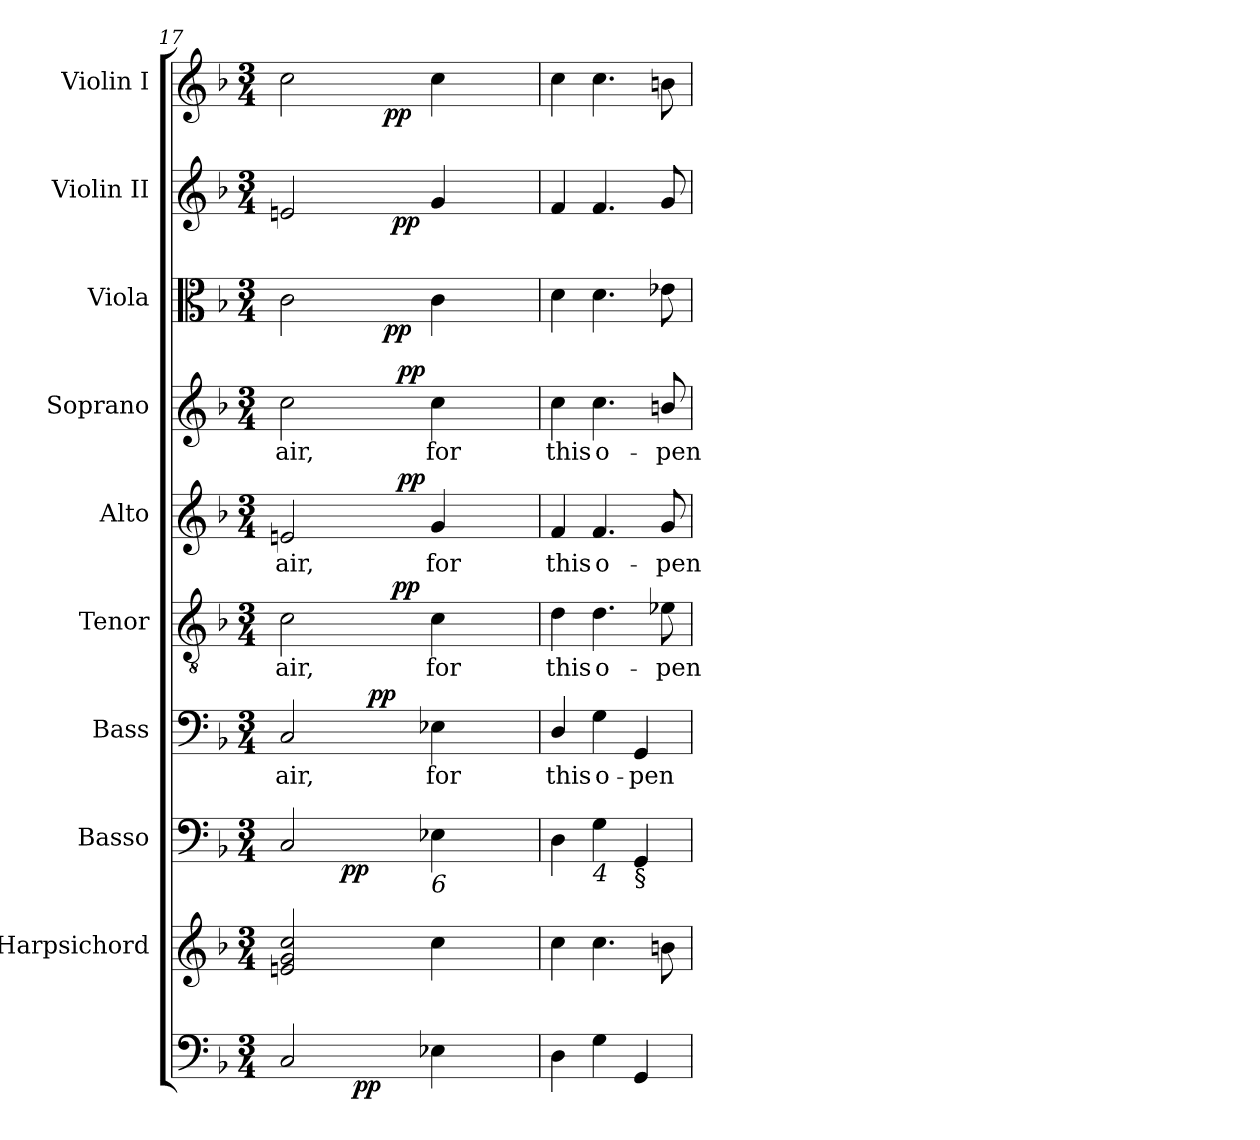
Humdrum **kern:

**kern	**dynam	**kern	**kern	**dynam	**kern	**text	**dynam	**kern	**text	**dynam	**kern	**text	**dynam	**kern	**text	**dynam	**kern	**dynam	**kern	**dynam	**kern	**dynam
*part10	*part10	*part9	*part8	*part8	*part7	*part7	*part7	*part6	*part6	*part6	*part5	*part5	*part5	*part4	*part4	*part4	*part3	*part3	*part2	*part2	*part1	*part1
*staff10	*staff10	*staff9	*staff8	*staff8	*staff7	*staff7	*staff7	*staff6	*staff6	*staff6	*staff5	*staff5	*staff5	*staff4	*staff4	*staff4	*staff3	*staff3	*staff2	*staff2	*staff1	*staff1
*	*	*I"Harpsichord	*I"Basso	*	*I"Bass	*	*	*I"Tenor	*	*	*I"Alto	*	*	*I"Soprano	*	*	*I"Viola	*	*I"Violin II	*	*I"Violin I	*
*	*	*I'Hrpsc	*I'Basso	*	*I'B.	*	*	*I'T.	*	*	*I'A.	*	*	*I'S.	*	*	*I'Vla.	*	*I'Vln. II	*	*I'Vln. I	*
*clefF4	*	*clefG2	*clefF4	*	*clefF4	*	*	*clefGv2	*	*	*clefG2	*	*	*clefG2	*	*	*clefC3	*	*clefG2	*	*clefG2	*
*	*	*	*	*	*	*	*	*ITrd7c12	*	*	*	*	*	*	*	*	*	*	*	*	*	*
*k[b-]	*	*k[b-]	*k[b-]	*	*k[b-]	*	*	*k[b-]	*	*	*k[b-]	*	*	*k[b-]	*	*	*k[b-]	*	*k[b-]	*	*k[b-]	*
*d:	*	*d:	*d:	*	*d:	*	*	*d:	*	*	*d:	*	*	*d:	*	*	*d:	*	*d:	*	*d:	*
*M3/4	*	*M3/4	*M3/4	*	*M3/4	*	*	*M3/4	*	*	*M3/4	*	*	*M3/4	*	*	*M3/4	*	*M3/4	*	*M3/4	*
=17	=17	=17	=17	=17	=17	=17	=17	=17	=17	=17	=17	=17	=17	=17	=17	=17	=17	=17	=17	=17	=17	=17
!	!	!	!	!	!	!LO:LY:b:color=#000000	!	!	!	!	!	!	!	!	!	!	!	!	!	!	!	!
!	!	!	!	!	!	!	!	!	!LO:LY:b:color=#000000	!	!	!	!	!	!	!	!	!	!	!	!	!
!	!	!	!	!	!	!	!	!	!	!	!	!LO:LY:b:color=#000000	!	!	!	!	!	!	!	!	!	!
!	!	!	!	!	!	!	!	!	!	!	!	!	!	!	!LO:LY:b:color=#000000	!	!	!	!	!	!	!
*^	*	*	*^	*	*^	*	*	*^	*	*	*^	*	*	*^	*	*	*^	*	*^	*	*^	*
2Ci/	8ryy	.	2eni/ 2gi 2cci	2Ci/	8ryy	.	2Ci/	4ryy	air,	.	2Ci\	4ryy	air,	.	2eni/	4ryy	air,	.	2cci\	4ryy	air,	.	2ci\	4ryy	.	2eni/	4ryy	.	2cci\	4ryy	.
.	16ryy	.	.	.	16ryy	.	.	.	.	.	.	.	.	.	.	.	.	.	.	.	.	.	.	.	.	.	.	.	.	.	.
.	32ryy	.	.	.	32ryy	.	.	.	.	.	.	.	.	.	.	.	.	.	.	.	.	.	.	.	.	.	.	.	.	.	.
.	64ryy	.	.	.	256.ryy	.	.	.	.	.	.	.	.	.	.	.	.	.	.	.	.	.	.	.	.	.	.	.	.	.	.
.	.	.	.	.	2ryy	pp	.	.	.	.	.	.	.	.	.	.	.	.	.	.	.	.	.	.	.	.	.	.	.	.	.
.	128ryy	.	.	.	.	.	.	.	.	.	.	.	.	.	.	.	.	.	.	.	.	.	.	.	.	.	.	.	.	.	.
.	512ryy	.	.	.	.	.	.	.	.	.	.	.	.	.	.	.	.	.	.	.	.	.	.	.	.	.	.	.	.	.	.
.	2ryy	pp	.	.	.	.	.	.	.	.	.	.	.	.	.	.	.	.	.	.	.	.	.	.	.	.	.	.	.	.	.
.	.	.	.	.	.	.	.	64..ryy	.	.	.	16ryy	.	.	.	16ryy	.	.	.	16ryy	.	.	.	32ryy	.	.	16ryy	.	.	32ryy	.
.	.	.	.	.	.	.	.	4ryy	.	pp	.	.	.	.	.	.	.	.	.	.	.	.	.	.	.	.	.	.	.	.	.
.	.	.	.	.	.	.	.	.	.	.	.	.	.	.	.	.	.	.	.	.	.	.	.	64ryy	.	.	.	.	.	64ryy	.
.	.	.	.	.	.	.	.	.	.	.	.	.	.	.	.	.	.	.	.	.	.	.	.	256..ryy	.	.	.	.	.	256..ryy	.
.	.	.	.	.	.	.	.	.	.	.	.	.	.	.	.	.	.	.	.	.	.	.	.	4ryy	pp	.	.	.	.	4ryy	pp
.	.	.	.	.	.	.	.	.	.	.	.	256ryy	.	.	.	128ryy	.	.	.	128ryy	.	.	.	.	.	.	256ryy	.	.	.	.
.	.	.	.	.	.	.	.	.	.	.	.	4ryy	.	pp	.	.	.	.	.	.	.	.	.	.	.	.	4ryy	pp	.	.	.
.	.	.	.	.	.	.	.	.	.	.	.	.	.	.	.	512.ryy	.	.	.	512.ryy	.	.	.	.	.	.	.	.	.	.	.
.	.	.	.	.	.	.	.	.	.	.	.	.	.	.	.	4ryy	.	pp	.	4ryy	.	pp	.	.	.	.	.	.	.	.	.
!	!	!	!	!	!	!	!	!	!LO:LY:b:color=#000000	!	!	!	!	!	!	!	!	!	!	!	!	!	!	!	!	!	!	!	!	!	!
!	!	!	!	!	!	!	!	!	!	!	!	!	!LO:LY:b:color=#000000	!	!	!	!	!	!	!	!	!	!	!	!	!	!	!	!	!	!
!	!	!	!	!	!	!	!	!	!	!	!	!	!	!	!	!	!LO:LY:b:color=#000000	!	!	!	!	!	!	!	!	!	!	!	!	!	!
!	!	!	!	!LO:TX:b:i:t=6	!	!	!	!	!	!	!	!	!	!	!	!	!	!	!	!	!	!	!	!	!	!	!	!	!	!	!
!	!	!	!	!	!	!	!	!	!	!	!	!	!	!	!	!	!	!	!	!	!LO:LY:b:color=#000000	!	!	!	!	!	!	!	!	!	!
4E-Xi\	.	.	4cci\	4E-Xi\	.	.	4E-Xi\	.	for	.	4Ci\	.	for	.	4gi/	.	for	.	4cci\	.	for	.	4ci\	.	.	4gi/	.	.	4cci\	.	.
.	.	.	.	.	.	.	.	8ryy	.	.	.	.	.	.	.	.	.	.	.	.	.	.	.	.	.	.	.	.	.	.	.
.	.	.	.	.	.	.	.	.	.	.	.	.	.	.	.	.	.	.	.	.	.	.	.	8ryy	.	.	.	.	.	8ryy	.
.	.	.	.	.	.	.	.	.	.	.	.	8ryy	.	.	.	.	.	.	.	.	.	.	.	.	.	.	8ryy	.	.	.	.
.	.	.	.	.	.	.	.	.	.	.	.	.	.	.	.	8ryy	.	.	.	8ryy	.	.	.	.	.	.	.	.	.	.	.
.	.	.	.	.	.	.	.	16ryy	.	.	.	.	.	.	.	.	.	.	.	.	.	.	.	.	.	.	.	.	.	.	.
.	.	.	.	.	.	.	.	.	.	.	.	.	.	.	.	.	.	.	.	.	.	.	.	16ryy	.	.	.	.	.	16ryy	.
.	.	.	.	.	.	.	.	.	.	.	.	32...ryy	.	.	.	.	.	.	.	.	.	.	.	.	.	.	32...ryy	.	.	.	.
.	.	.	.	.	.	.	.	.	.	.	.	.	.	.	.	32ryy	.	.	.	32ryy	.	.	.	.	.	.	.	.	.	.	.
.	.	.	.	.	.	.	.	32ryy	.	.	.	.	.	.	.	.	.	.	.	.	.	.	.	.	.	.	.	.	.	.	.
.	.	.	.	.	64ryy	.	.	.	.	.	.	.	.	.	.	.	.	.	.	.	.	.	.	.	.	.	.	.	.	.	.
.	.	.	.	.	.	.	.	.	.	.	.	.	.	.	.	64ryy	.	.	.	64ryy	.	.	.	.	.	.	.	.	.	.	.
.	.	.	.	.	128ryy	.	.	.	.	.	.	.	.	.	.	.	.	.	.	.	.	.	.	.	.	.	.	.	.	.	.
.	.	.	.	.	.	.	.	.	.	.	.	.	.	.	.	.	.	.	.	.	.	.	.	128ryy	.	.	.	.	.	128ryy	.
.	256.ryy	.	.	.	.	.	.	.	.	.	.	.	.	.	.	.	.	.	.	.	.	.	.	.	.	.	.	.	.	.	.
.	.	.	.	.	.	.	.	.	.	.	.	.	.	.	.	256ryy	.	.	.	256ryy	.	.	.	.	.	.	.	.	.	.	.
.	.	.	.	.	.	.	.	256ryy	.	.	.	.	.	.	.	.	.	.	.	.	.	.	.	.	.	.	.	.	.	.	.
.	.	.	.	.	512ryy	.	.	.	.	.	.	.	.	.	.	.	.	.	.	.	.	.	.	.	.	.	.	.	.	.	.
.	.	.	.	.	.	.	.	.	.	.	.	.	.	.	.	1024ryy	.	.	.	1024ryy	.	.	.	1024ryy	.	.	.	.	.	1024ryy	.
*	*	*	*	*v	*v	*	*	*	*	*	*v	*v	*	*	*v	*v	*	*	*v	*v	*	*	*v	*v	*	*v	*v	*	*v	*v	*
*v	*v	*	*	*	*	*v	*v	*	*	*	*	*	*	*	*	*	*	*	*	*	*	*	*	*
=18	=18	=18	=18	=18	=18	=18	=18	=18	=18	=18	=18	=18	=18	=18	=18	=18	=18	=18	=18	=18	=18	=18
*^	*	*	*^	*	*^	*	*	*^	*	*	*^	*	*	*^	*	*	*^	*	*^	*	*^	*
!	!	!	!	!	!	!	!	!	!LO:LY:b:color=#000000	!	!	!	!	!	!	!	!	!	!	!	!	!	!	!	!	!	!	!	!	!	!
*	*	*	*	*v	*v	*	*	*	*	*	*v	*v	*	*	*v	*v	*	*	*v	*v	*	*	*v	*v	*	*v	*v	*	*v	*v	*
*v	*v	*	*	*	*	*v	*v	*	*	*	*	*	*	*	*	*	*	*	*	*	*	*	*	*
*^	*	*	*^	*	*^	*	*	*^	*	*	*^	*	*	*^	*	*	*^	*	*^	*	*^	*
!	!	!	!	!	!	!	!	!	!	!	!	!	!LO:LY:b:color=#000000	!	!	!	!	!	!	!	!	!	!	!	!	!	!	!	!	!	!
*	*	*	*	*v	*v	*	*	*	*	*	*v	*v	*	*	*v	*v	*	*	*v	*v	*	*	*v	*v	*	*v	*v	*	*v	*v	*
*v	*v	*	*	*	*	*v	*v	*	*	*	*	*	*	*	*	*	*	*	*	*	*	*	*	*
*^	*	*	*^	*	*^	*	*	*^	*	*	*^	*	*	*^	*	*	*^	*	*^	*	*^	*
!	!	!	!	!	!	!	!	!	!	!	!	!	!	!	!	!	!LO:LY:b:color=#000000	!	!	!	!	!	!	!	!	!	!	!	!	!	!
*	*	*	*	*v	*v	*	*	*	*	*	*v	*v	*	*	*v	*v	*	*	*v	*v	*	*	*v	*v	*	*v	*v	*	*v	*v	*
*v	*v	*	*	*	*	*v	*v	*	*	*	*	*	*	*	*	*	*	*	*	*	*	*	*	*
*^	*	*	*^	*	*^	*	*	*^	*	*	*^	*	*	*^	*	*	*^	*	*^	*	*^	*
!	!	!	!	!LO:TX:b:i:t=7	!	!	!	!	!	!	!	!	!	!	!	!	!	!	!	!	!	!	!	!	!	!	!	!	!	!	!
!	!	!	!	!	!	!	!	!	!	!	!	!	!	!	!	!	!	!	!	!	!LO:LY:b:color=#000000	!	!	!	!	!	!	!	!	!	!
*	*	*	*	*v	*v	*	*	*	*	*	*v	*v	*	*	*v	*v	*	*	*v	*v	*	*	*v	*v	*	*v	*v	*	*v	*v	*
*v	*v	*	*	*	*	*v	*v	*	*	*	*	*	*	*	*	*	*	*	*	*	*	*	*	*
4Di\	.	4cci\	4Di\	.	4Di/	this	.	4Di\	this	.	4fi/	this	.	4cci\	this	.	4di\	.	4fi/	.	4cci\	.
!	!	!	!	!	!	!LO:LY:b:color=#000000	!	!	!	!	!	!	!	!	!	!	!	!	!	!	!	!
!	!	!	!	!	!	!	!	!	!LO:LY:b:color=#000000	!	!	!	!	!	!	!	!	!	!	!	!	!
!	!	!	!	!	!	!	!	!	!	!	!	!LO:LY:b:color=#000000	!	!	!	!	!	!	!	!	!	!
!	!	!	!LO:TX:b:i:t=4	!	!	!	!	!	!	!	!	!	!	!	!	!	!	!	!	!	!	!
!	!	!	!	!	!	!	!	!	!	!	!	!	!	!	!LO:LY:b:color=#000000	!	!	!	!	!	!	!
4Gi\	.	4.cci\	4Gi\	.	4Gi\	o-	.	4.Di\	o-	.	4.fi/	o-	.	4.cci\	o-	.	4.di\	.	4.fi/	.	4.cci\	.
!	!	!	!LO:TX:b:t=§	!	!	!	!	!	!	!	!	!	!	!	!	!	!	!	!	!	!	!
!	!	!	!	!	!	!LO:LY:b:color=#000000	!	!	!	!	!	!	!	!	!	!	!	!	!	!	!	!
4GGi/	.	.	4GGi/	.	4GGi/	-pen	.	.	.	.	.	.	.	.	.	.	.	.	.	.	.	.
!	!	!	!	!	!	!	!	!	!LO:LY:b:color=#000000	!	!	!	!	!	!	!	!	!	!	!	!	!
!	!	!	!	!	!	!	!	!	!	!	!	!LO:LY:b:color=#000000	!	!	!	!	!	!	!	!	!	!
!	!	!	!	!	!	!	!	!	!	!	!	!	!	!	!LO:LY:b:color=#000000	!	!	!	!	!	!	!
.	.	8bni\	.	.	.	.	.	8E-Xi\	-pen	.	8gi/	-pen	.	8bni/	-pen	.	8e-Xi\	.	8gi/	.	8bni\	.
=	=	=	=	=	=	=	=	=	=	=	=	=	=	=	=	=	=	=	=	=	=	=
*-	*-	*-	*-	*-	*-	*-	*-	*-	*-	*-	*-	*-	*-	*-	*-	*-	*-	*-	*-	*-	*-	*-
